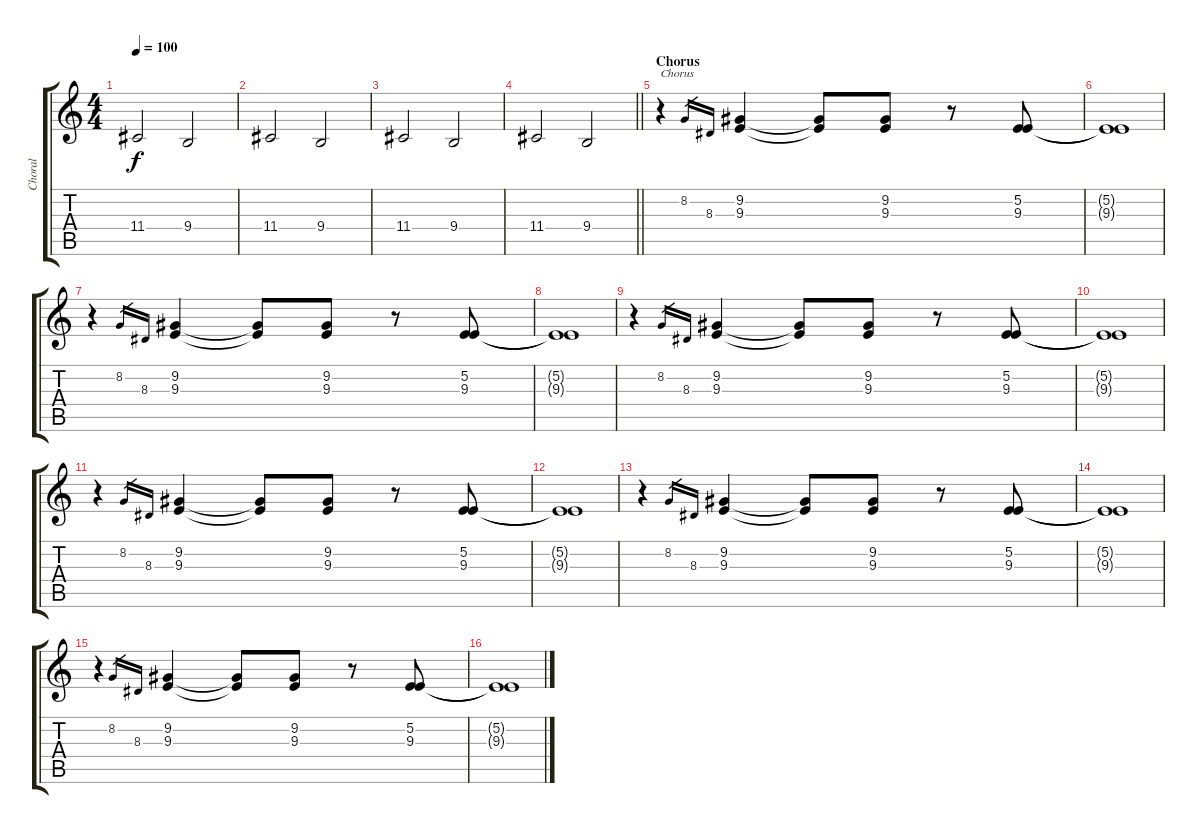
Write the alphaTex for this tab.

\track ("Choral" "Choral") {instrument voiceoohs}
\staff {score tabs}
\tuning (E4 B3 G3 D3 A2 E2) {hide}
\ts (4 4)
\tempo 100
\clef g2
\ks c
11.4.2{dy f} 9.4.2 |
11.4.2 9.4.2 |
11.4.2 9.4.2 |
\barLineRight lightlight
11.4.2 9.4.2 |
\section ("" "Chorus")
r.4{txt "Chorus " volume 16} 8.2.16{gr} 8.3.16{gr} (9.2 9.3).4 (9.2{t} 9.3{t}).8 (9.2 9.3).8 r.8 (5.2 9.3).8 |
(5.2{t} 9.3{t}).1 |
r.4 8.2.16{gr} 8.3.16{gr} (9.2 9.3).4 (9.2{t} 9.3{t}).8 (9.2 9.3).8 r.8 (5.2 9.3).8 |
(5.2{t} 9.3{t}).1 |
r.4 8.2.16{gr} 8.3.16{gr} (9.2 9.3).4 (9.2{t} 9.3{t}).8 (9.2 9.3).8 r.8 (5.2 9.3).8 |
(5.2{t} 9.3{t}).1 |
r.4 8.2.16{gr} 8.3.16{gr} (9.2 9.3).4 (9.2{t} 9.3{t}).8 (9.2 9.3).8 r.8 (5.2 9.3).8 |
(5.2{t} 9.3{t}).1 |
r.4 8.2.16{gr} 8.3.16{gr} (9.2 9.3).4 (9.2{t} 9.3{t}).8 (9.2 9.3).8 r.8 (5.2 9.3).8 |
(5.2{t} 9.3{t}).1 |
r.4 8.2.16{gr} 8.3.16{gr} (9.2 9.3).4 (9.2{t} 9.3{t}).8 (9.2 9.3).8 r.8 (5.2 9.3).8 |
(5.2{t} 9.3{t}).1
